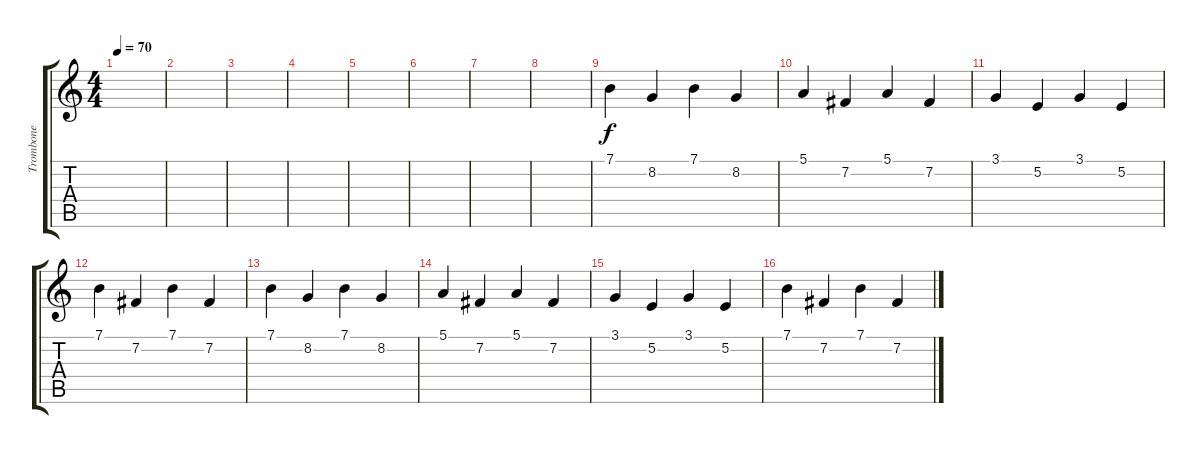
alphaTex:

\track ("Trombone" "Trombone") {instrument trombone}
\staff {score tabs}
\tuning (E4 B3 G3 D3 A2 E2) {hide}
\ts (4 4)
\tempo 70
\clef g2
\ks c
|
|
|
|
|
|
|
|
7.1.4 8.2.4 7.1.4 8.2.4 |
5.1.4 7.2.4 5.1.4 7.2.4 |
3.1.4 5.2.4 3.1.4 5.2.4 |
7.1.4 7.2.4 7.1.4 7.2.4 |
7.1.4 8.2.4 7.1.4 8.2.4 |
5.1.4 7.2.4 5.1.4 7.2.4 |
3.1.4 5.2.4 3.1.4 5.2.4 |
7.1.4 7.2.4 7.1.4 7.2.4
